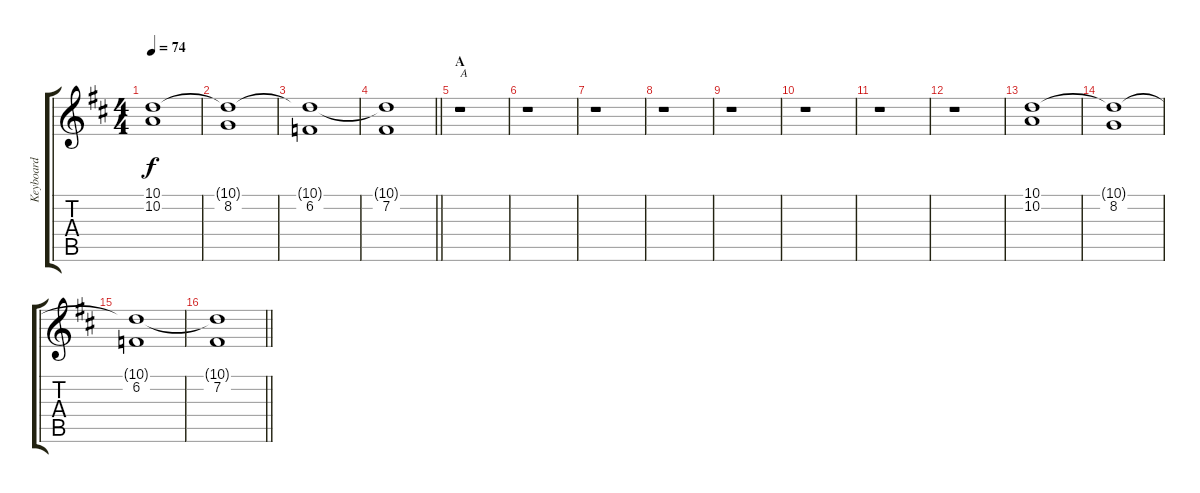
\track ("Keyboard" "Keyboard") {instrument stringensemble1}
\staff {score tabs}
\tuning (E4 B3 G3 D3 A2 E2) {hide}
\ts (4 4)
\tempo 74
\clef g2
\ks d
(10.1 10.2).1{dy f} |
(10.1{t} 8.2).1 |
(10.1{t} 6.2).1 |
\barLineRight lightlight
(10.1{t} 7.2).1 |
\section ("" "A")
r.1{txt "A"} |
r.1 |
r.1 |
r.1 |
r.1 |
r.1 |
r.1 |
r.1 |
(10.1 10.2).1 |
(10.1{t} 8.2).1 |
(10.1{t} 6.2).1 |
\barLineRight lightlight
(10.1{t} 7.2).1
